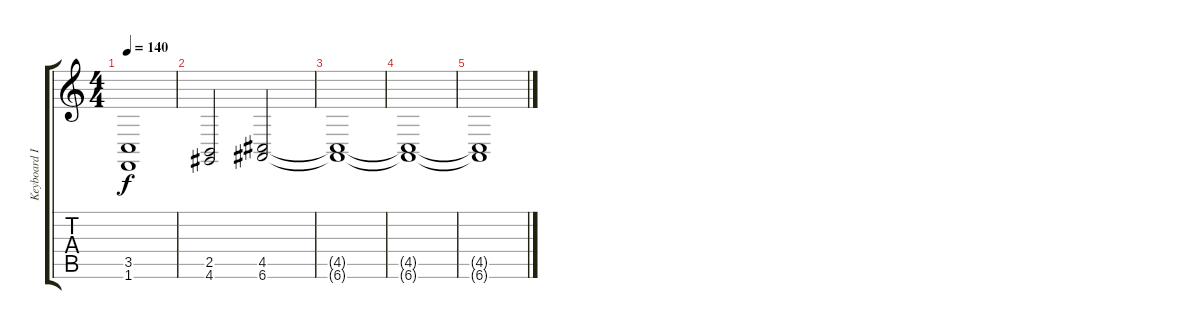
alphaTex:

\track ("Keyboard III" "Keyboard I") {instrument pad3polysynth}
\staff {score tabs}
\tuning (E4 B3 G3 D3 A2 E2) {hide}
\ts (4 4)
\tempo 140
\clef g2
\ks c
(3.5{t} 1.6{t}).1{dy f} |
(2.5 4.6).2 (4.5 6.6).2 |
(4.5{t} 6.6{t}).1 |
(4.5{t} 6.6{t}).1 |
(4.5{t} 6.6{t}).1
